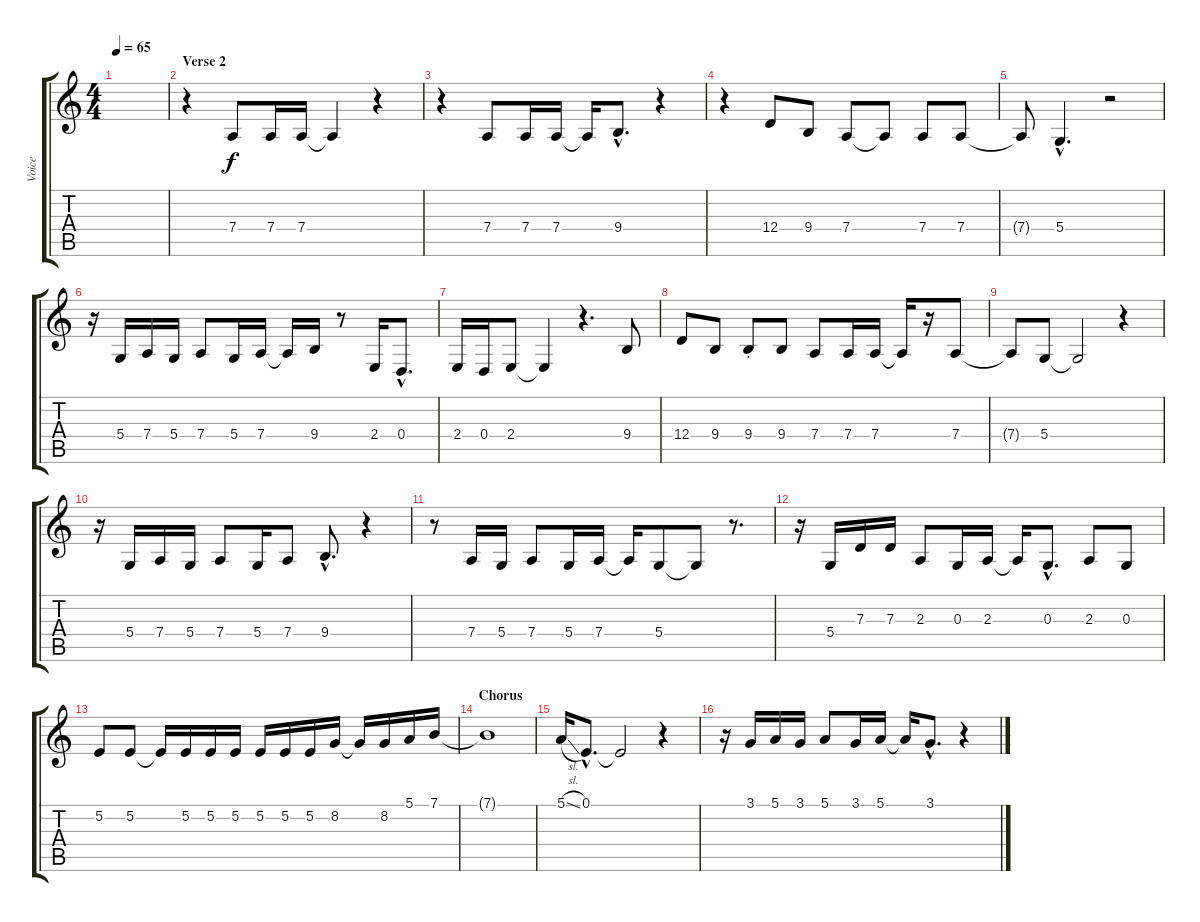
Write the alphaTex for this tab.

\track ("Voice" "Voice") {instrument flute}
\staff {score tabs}
\tuning (E4 B3 G3 D3 A2 E2) {hide}
\ts (4 4)
\tempo 65
\clef g2
\ks c
|
\section ("" "Verse 2")
r.4 7.4.8 7.4.16 7.4.16 7.4{t}.4 r.4 |
r.4 7.4.8 7.4.16 7.4.16 7.4{t}.16 9.4{hac}.8{d} r.4 |
r.4 12.4.8 9.4.8 7.4.8 7.4{t}.8 7.4.8 7.4.8 |
7.4{t}.8 5.4{hac}.4{d} r.2 |
r.16 5.4.16 7.4.16 5.4.16 7.4.8 5.4.16 7.4.16 7.4{t}.16 9.4.16 r.8 2.4.16 0.4{hac}.8{d} |
2.4.16 0.4.16 2.4.8 2.4{t}.4 r.4{d} 9.4.8 |
12.4.8 9.4.8 9.4{st}.8 9.4.8 7.4.8 7.4.16 7.4.16 7.4{t}.16 r.16 7.4.8 |
7.4{t}.8 5.4.8 5.4{t}.2 r.4 |
r.16 5.4.16 7.4.16 5.4.16 7.4.8 5.4.16 7.4.8 9.4{hac}.8{d} r.4 |
r.8 7.4.16 5.4.16 7.4.8 5.4.16 7.4.16 7.4{t}.16 5.4.8 5.4{t}.8 r.8{d} |
r.16 5.4.16 7.3.16 7.3.16 2.3.8 0.3.16 2.3.16 2.3{t}.16 0.3{hac}.8{d} 2.3.8 0.3.8 |
5.2.8 5.2.8 5.2{t}.16 5.2.16 5.2.16 5.2.16 5.2.16 5.2.16 5.2.16 8.2.16 8.2{t}.16 8.2.16 5.1.16 7.1.16 |
\section ("" "Chorus")
7.1{t}.1 |
5.1{sl}.16 0.1{hac}.8{d} 0.1{t}.2 r.4 |
r.16 3.1.16 5.1.16 3.1.16 5.1.8 3.1.16 5.1.16 5.1{t}.16 3.1{hac}.8{d} r.4
